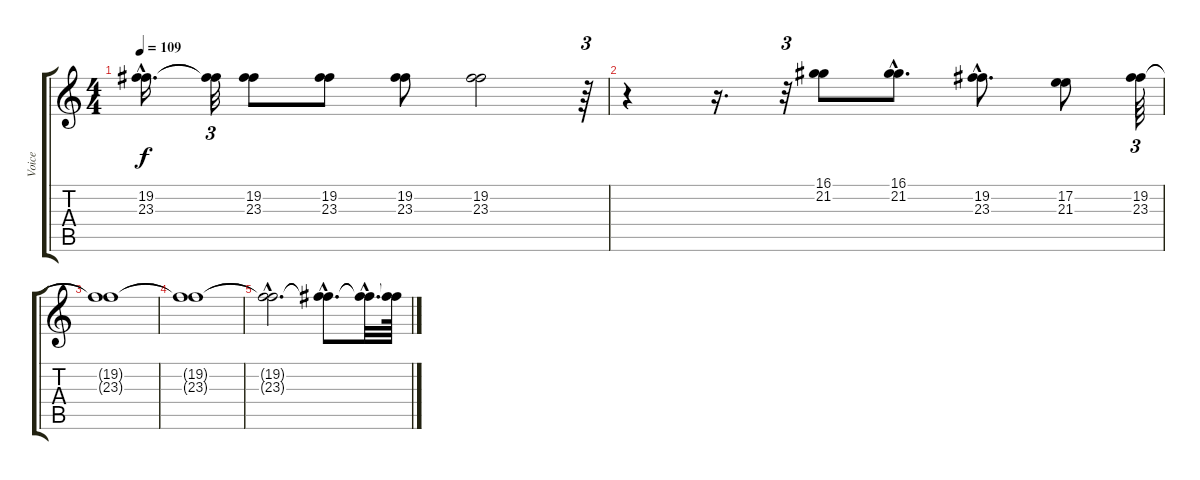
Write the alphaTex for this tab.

\track ("Voice" "Voice") {instrument synthbrass1}
\staff {score tabs}
\tuning (E4 B3 G3 D3 A2 E2) {hide}
\ts (4 4)
\tempo 109
\clef g2
\ks c
(19.2{hac t} 23.3{hac t}).16{d dy f} (19.2{t} 23.3{t}).32{tu (3 2)} (19.2 23.3).8 (19.2 23.3).8 (19.2 23.3).8 (19.2 23.3).2 r.64{tu (3 2)} |
r.4 r.16{d} r.32{tu (3 2)} (16.1 21.2).8 (16.1{hac} 21.2{hac}).8{d} (19.2{hac} 23.3{hac}).8{d} (17.2 21.3).8 (19.2 23.3).64{tu (3 2)} |
(19.2{t} 23.3{t}).1 |
(19.2{t} 23.3{t}).1 |
(19.2{hac t} 23.3{hac t}).2{d} (19.2{hac t} 23.3{hac t}).8{d} (19.2{hac t} 23.3{hac t}).32{d} (19.2{t} 23.3{t}).64
